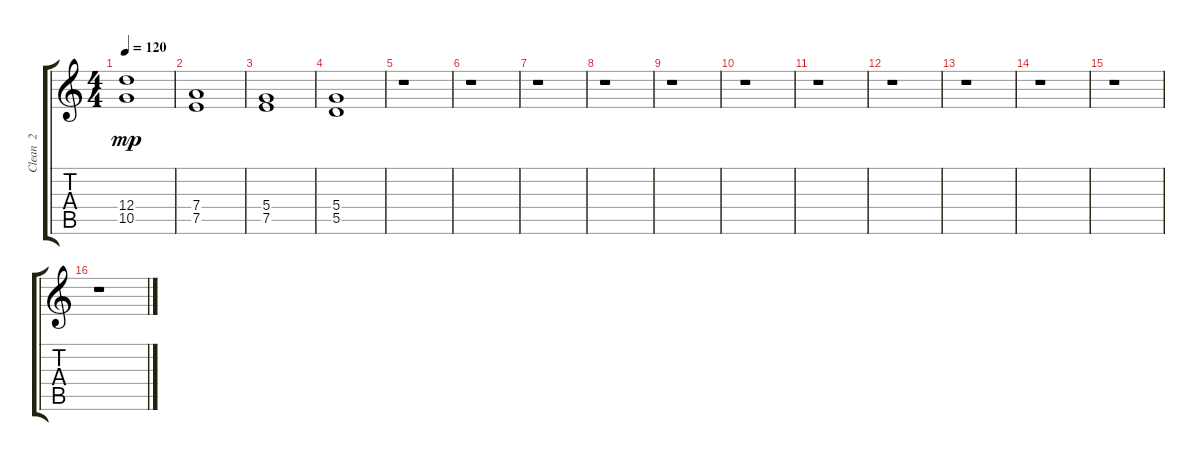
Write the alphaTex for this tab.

\track ("Clean  2" "Clean  2") {instrument electricguitarclean}
\staff {score tabs}
\tuning (E4 B3 G3 D3 A2 D2) {hide}
\ts (4 4)
\tempo 120
\clef g2
\ks c
(12.4 10.5).1{dy mp} |
(7.4 7.5).1 |
(5.4 7.5).1 |
(5.4 5.5).1 |
r.1 |
r.1 |
r.1 |
r.1 |
r.1 |
r.1 |
r.1 |
r.1 |
r.1 |
r.1 |
r.1 |
r.1
